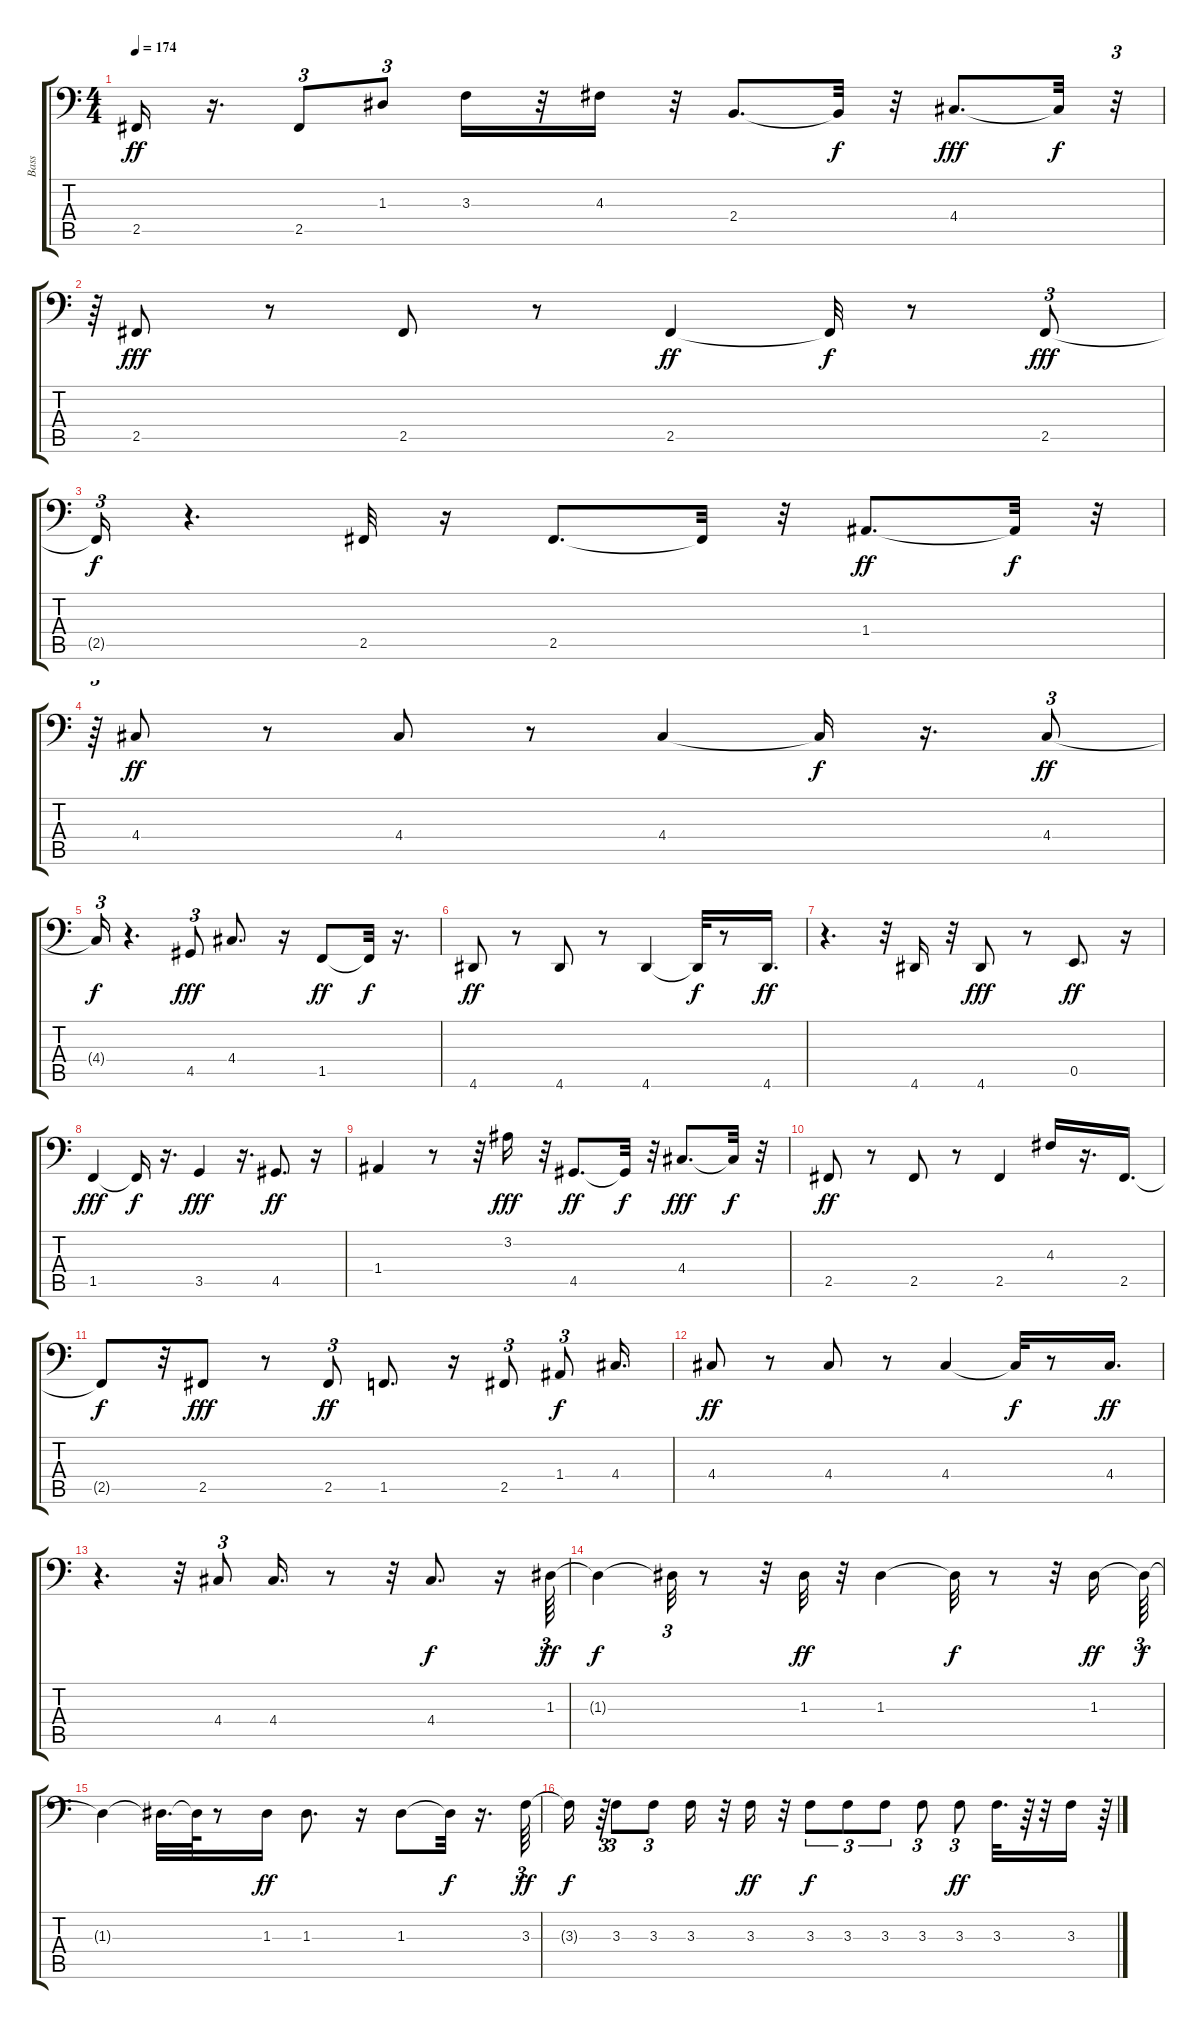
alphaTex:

\track ("Bass" "Bass") {instrument electricbassfinger}
\staff {score tabs}
\tuning (C3 G2 D2 A1 E1 B0) {hide}
\ts (4 4)
\tempo 174
\clef f4
\ks c
2.5.16{dy ff} r.16{d} 2.5.8{tu (3 2)} 1.3.8{tu (3 2)} 3.3.16 r.32 4.3.16 r.32 2.4.8{d} 2.4{t}.32{dy f} r.32 4.4.8{d dy fff} 4.4{t}.32{dy f} r.32{tu (3 2)} |
r.64{tu (3 2)} 2.5.8{dy fff} r.8 2.5.8 r.8 2.5.4{dy ff} 2.5{t}.32{dy f} r.8 2.5.8{tu (3 2) dy fff} |
2.5{t}.16{tu (3 2) dy f} r.4{d} 2.5.32 r.16 2.5.8{d} 2.5{t}.32 r.32 1.4.8{d dy ff} 1.4{t}.32{dy f} r.32{tu (3 2)} |
r.64{tu (3 2)} 4.4.8{dy ff} r.8 4.4.8 r.8 4.4.4 4.4{t}.16{dy f} r.16{d} 4.4.8{tu (3 2) dy ff} |
4.4{t}.16{tu (3 2) dy f} r.4{d} 4.5.8{tu (3 2) dy fff} 4.4.8{d} r.16 1.5.8{dy ff} 1.5{t}.32{dy f} r.16{d} |
4.6.8{dy ff} r.8 4.6.8 r.8 4.6.4 4.6{t}.32{dy f} r.8 4.6.16{d dy ff} |
r.4{d} r.32 4.6.16 r.32 4.6.8{dy fff} r.8 0.5.8{d dy ff} r.16 |
1.5.4{dy fff} 1.5{t}.16{dy f} r.16{d} 3.5.4{dy fff} r.16{d} 4.5.8{d dy ff} r.16 |
1.4.4 r.8 r.32 3.2.16{dy fff} r.32 4.5.8{d dy ff} 4.5{t}.32{dy f} r.32 4.4.8{d dy fff} 4.4{t}.32{dy f} r.32 |
2.5.8{dy ff} r.8 2.5.8 r.8 2.5.4 4.3.16 r.16{d} 2.5.16{d} |
2.5{t}.8{dy f} r.32 2.5.8{dy fff} r.8 2.5.8{tu (3 2) dy ff} 1.5.8{d} r.16 2.5.8{tu (3 2)} 1.4.8{tu (3 2) dy f} 4.4.16{d} |
4.4.8{dy ff} r.8 4.4.8 r.8 4.4.4 4.4{t}.32{dy f} r.8 4.4.16{d dy ff} |
r.4{d} r.32 4.4.8{tu (3 2)} 4.4.16{d} r.8 r.32 4.4.8{d dy f} r.16 1.3.64{tu (3 2) dy ff} |
1.3{t}.4{dy f} 1.3{t}.32{tu (3 2)} r.8 r.32 1.3.32{dy ff} r.32 1.3.4 1.3{t}.32{dy f} r.8 r.32 1.3.16{dy ff} 1.3{t}.64{tu (3 2) dy f} |
1.3{t}.4 1.3{t}.32{d} 1.3{t}.64 r.8 1.3.16{dy ff} 1.3.8{d} r.16 1.3.8 1.3{t}.32{dy f} r.16{d} 3.3.64{tu (3 2) dy ff} |
3.3{t}.16{dy f} r.64{tu (3 2)} 3.3.8{tu (3 2)} 3.3.8{tu (3 2)} 3.3.16 r.32 3.3.16{dy ff} r.32 3.3.8{tu (3 2) dy f} 3.3.8{tu (3 2)} 3.3.8{tu (3 2)} 3.3.8{tu (3 2)} 3.3.8{tu (3 2) dy ff} 3.3.32{d} r.64 r.32 3.3.16 r.64{tu (3 2)}
